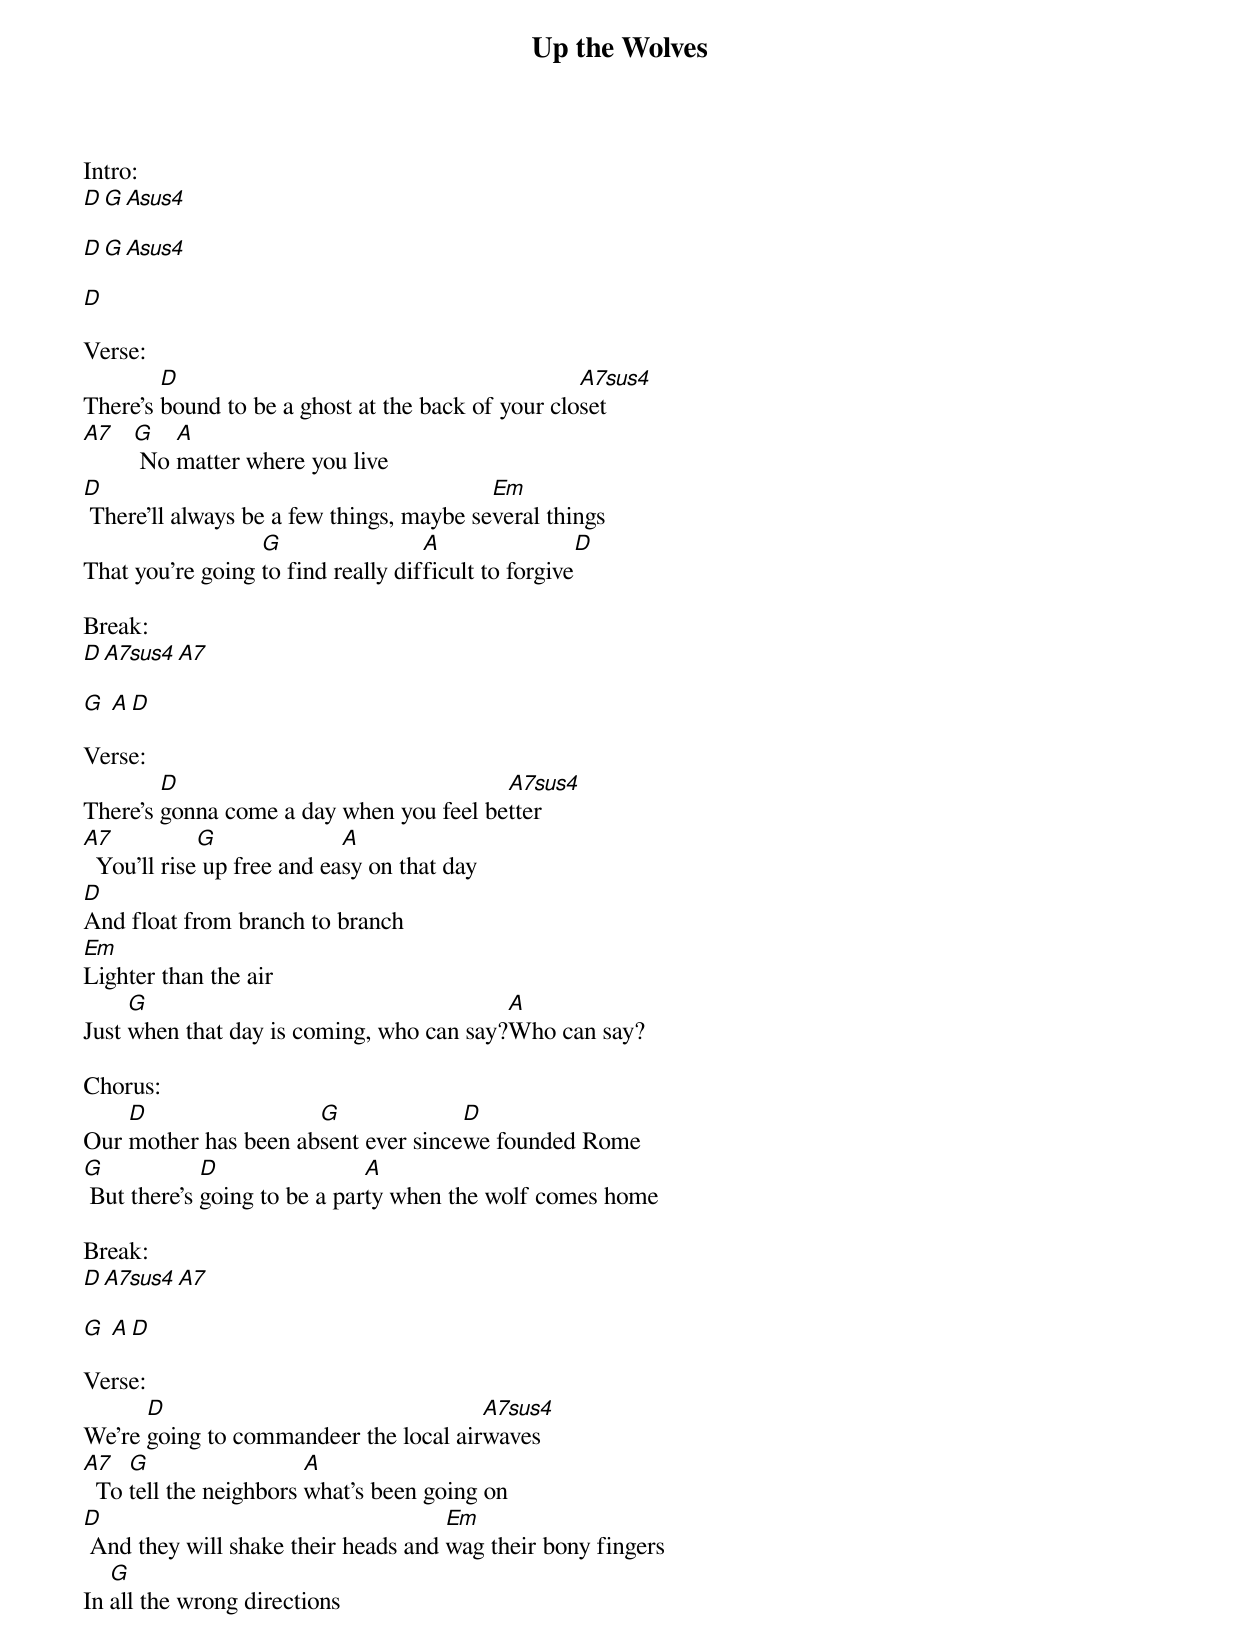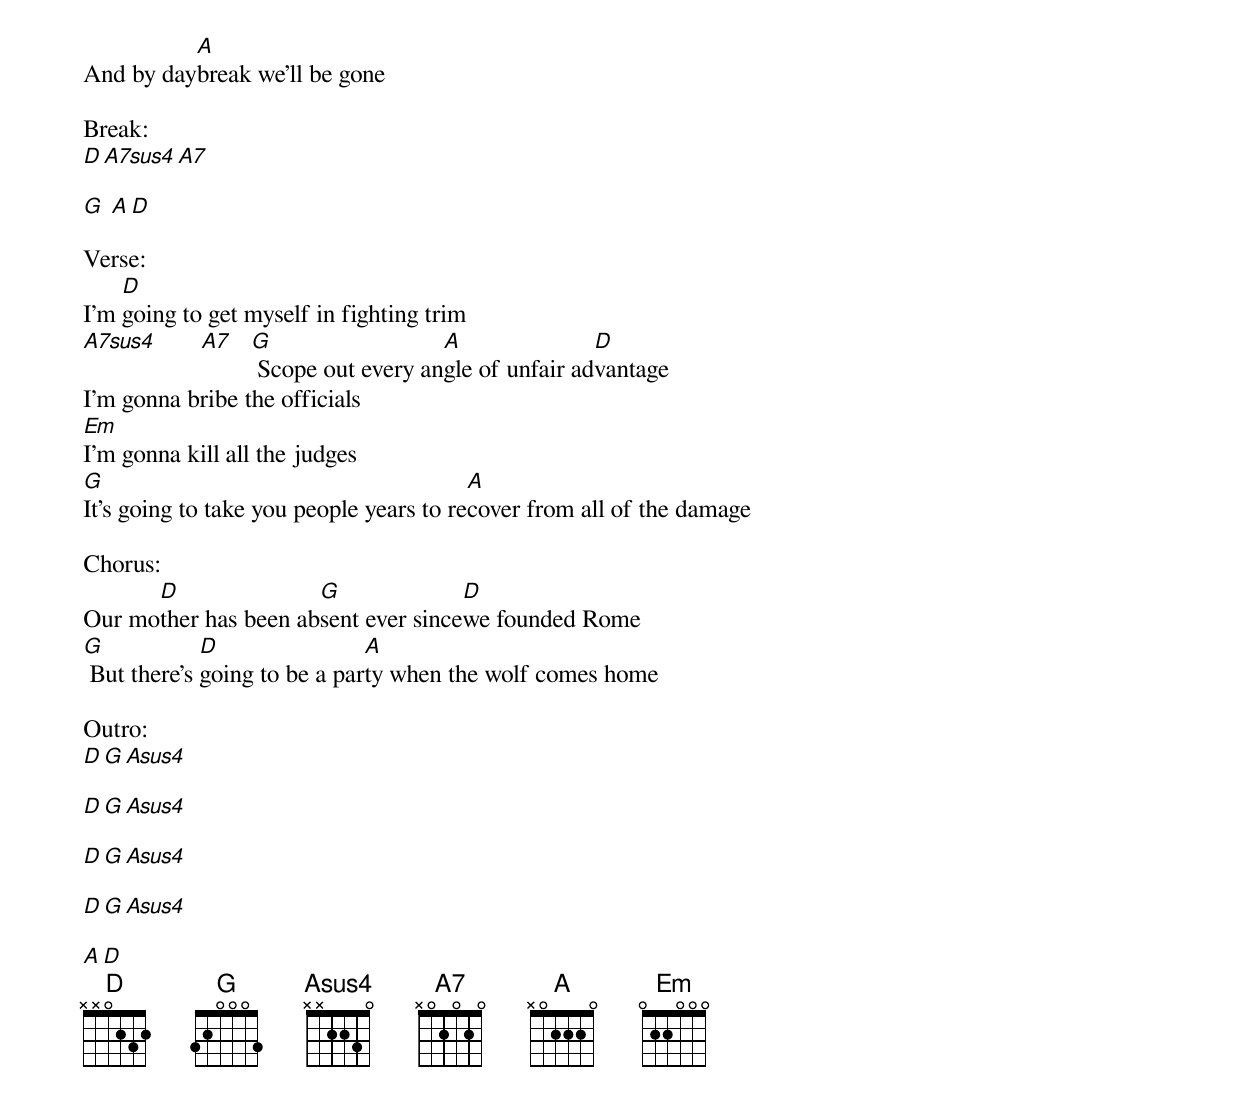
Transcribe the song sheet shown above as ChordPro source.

{title:Up the Wolves}
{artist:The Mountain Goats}
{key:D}
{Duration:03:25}
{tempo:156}
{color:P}

Intro:
[D][G][Asus4]

[D][G][Asus4]

[D]

Verse:
There's [D]bound to be a ghost at the back of your clo[A7sus4]set
[A7]   [G] No [A]matter where you live
[D] There'll always be a few things, maybe se[Em]veral things
That you're going [G]to find really dif[A]ficult to forgive[D]

Break:
[D][A7sus4][A7]

[G] [A][D]

Verse:
There's [D]gonna come a day when you feel be[A7sus4]tter
[A7]  You'll rise[G] up free and ea[A]sy on that day
[D]And float from branch to branch
[Em]Lighter than the air
Just [G]when that day is coming, who can say?[A]Who can say?

Chorus:
Our [D]mother has been ab[G]sent ever since[D]we founded Rome
[G] But there's [D]going to be a par[A]ty when the wolf comes home

Break:
[D][A7sus4][A7]

[G] [A][D]

Verse:
We're [D]going to commandeer the local air[A7sus4]waves
[A7]  To [G]tell the neighbors [A]what's been going on
[D] And they will shake their heads and [Em]wag their bony fingers
In [G]all the wrong directions
And by day[A]break we'll be gone

Break:
[D][A7sus4][A7]

[G] [A][D]

Verse:
I'm [D]going to get myself in fighting trim
[A7sus4]       [A7]   [G] Scope out every an[A]gle of unfair ad[D]vantage
I'm gonna bribe the officials
[Em]I'm gonna kill all the judges
[G]It's going to take you people years to re[A]cover from all of the damage

Chorus:
Our mo[D]ther has been ab[G]sent ever since[D]we founded Rome
[G] But there's [D]going to be a par[A]ty when the wolf comes home

Outro:
[D][G][Asus4]

[D][G][Asus4]

[D][G][Asus4]

[D][G][Asus4]

[A][D]
